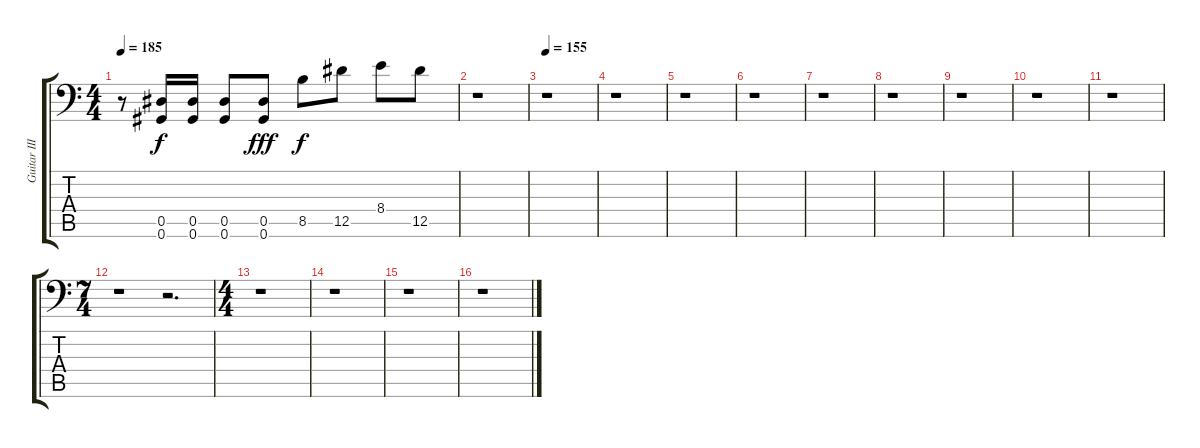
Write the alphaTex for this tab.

\track ("Guitar III" "Guitar III") {instrument distortionguitar}
\staff {score tabs}
\tuning (Bb3 F3 Db3 Ab2 Eb2 Ab1) {hide}
\ts (4 4)
\tempo 185
\clef f4
\ks c
r.8{dy f} (0.5 0.6).16 (0.5 0.6).16 (0.5 0.6).8 (0.5 0.6).8{dy fff} 8.5.8{dy f} 12.5.8 8.4.8 12.5.8 |
r.1 |
\tempo 155
r.1 |
r.1 |
r.1 |
r.1 |
r.1 |
r.1 |
r.1 |
r.1 |
r.1 |
\ts (7 4)
r.1 r.2{d} |
\ts (4 4)
r.1 |
r.1 |
r.1 |
r.1
